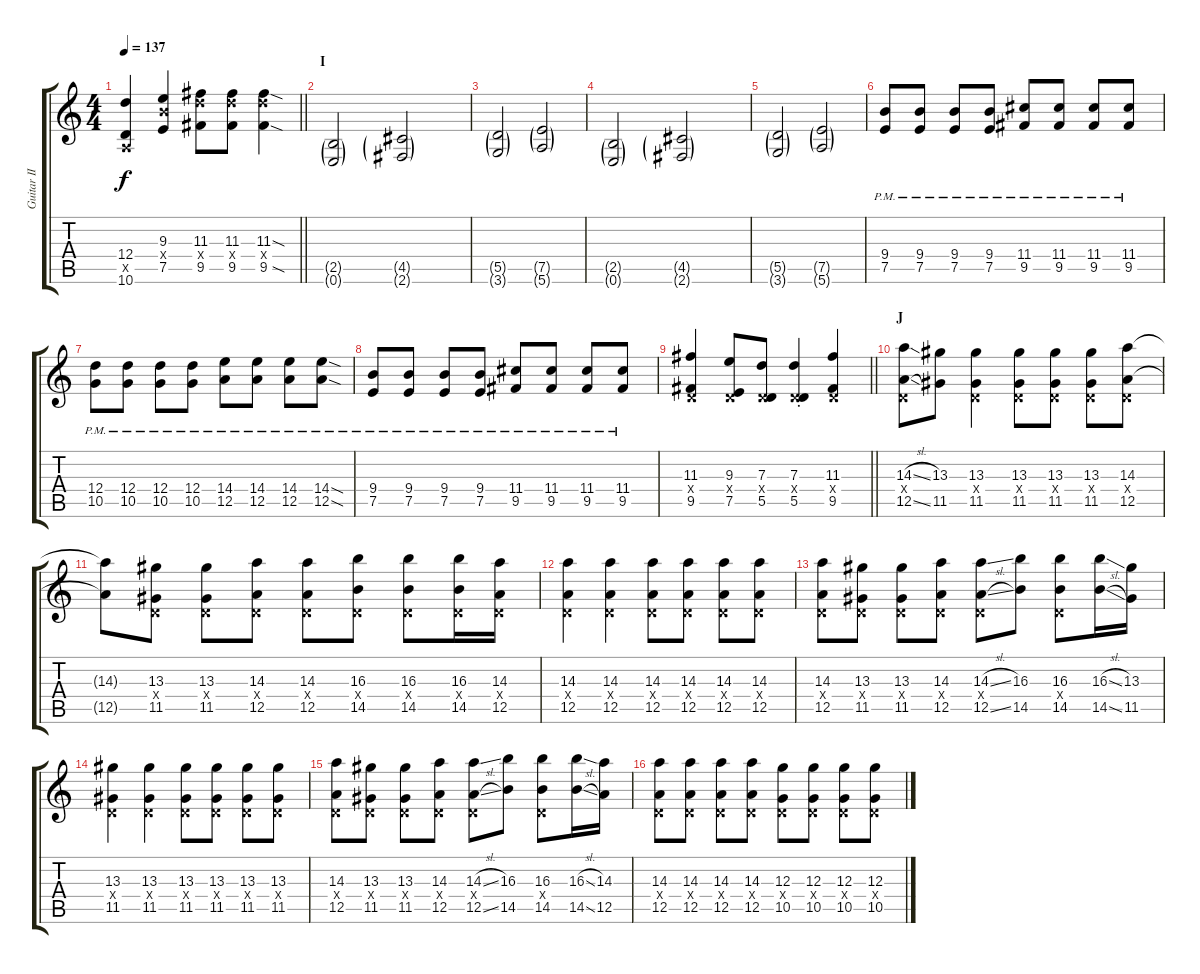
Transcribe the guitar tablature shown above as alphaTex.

\track ("Guitar II - Kita" "Guitar II ") {instrument overdrivenguitar}
\staff {score tabs}
\tuning (E4 B3 G3 D3 A2 E2) {hide}
\ts (4 4)
\tempo 137
\clef g2
\barLineRight lightlight
\ks c
(12.4 0.5{x} 10.6).4{dy f} (9.3 9.4{x} 7.5).4 (11.3 12.4{x} 9.5).8 (11.3 12.4{x} 9.5).8 (11.3{sod} 12.4{x} 9.5{sod}).4 |
\section ("" "I")
(2.5{g} 0.6{g}).2 (4.5{g} 2.6{g}).2 |
(5.5{g} 3.6{g}).2 (7.5{g} 5.6{g}).2 |
(2.5{g} 0.6{g}).2 (4.5{g} 2.6{g}).2 |
(5.5{g} 3.6{g}).2 (7.5{g} 5.6{g}).2 |
(9.4{pm} 7.5{pm}).8 (9.4{pm} 7.5{pm}).8 (9.4{pm} 7.5{pm}).8 (9.4{pm} 7.5{pm}).8 (11.4{pm} 9.5{pm}).8 (11.4{pm} 9.5{pm}).8 (11.4{pm} 9.5{pm}).8 (11.4{pm} 9.5{pm}).8 |
(12.4{pm} 10.5{pm}).8 (12.4{pm} 10.5{pm}).8 (12.4{pm} 10.5{pm}).8 (12.4{pm} 10.5{pm}).8 (14.4{pm} 12.5{pm}).8 (14.4{pm} 12.5{pm}).8 (14.4{pm} 12.5{pm}).8 (14.4{sod pm} 12.5{sod pm}).8 |
(9.4{pm} 7.5{pm}).8 (9.4{pm} 7.5{pm}).8 (9.4{pm} 7.5{pm}).8 (9.4{pm} 7.5{pm}).8 (11.4{pm} 9.5{pm}).8 (11.4{pm} 9.5{pm}).8 (11.4{pm} 9.5{pm}).8 (11.4{pm} 9.5{pm}).8 |
\barLineRight lightlight
(11.3 0.4{x} 9.5).4 (9.3 0.4{x} 7.5).8 (7.3 0.4{x} 5.5).8 (7.3{st} 0.4{x} 5.5{st}).4 (11.3 0.4{x} 9.5).4 |
\section ("" "J")
(14.3{sl} 0.4{x} 12.5{sl}).8 (13.3 11.5).8 (13.3 0.4{x} 11.5).4 (13.3 0.4{x} 11.5).8 (13.3 0.4{x} 11.5).8 (13.3 0.4{x} 11.5).8 (14.3 0.4{x} 12.5).8 |
(14.3{t} 12.5{t}).8 (13.3 0.4{x} 11.5).8 (13.3 0.4{x} 11.5).8 (14.3 0.4{x} 12.5).8 (14.3 0.4{x} 12.5).8 (16.3 0.4{x} 14.5).8 (16.3 0.4{x} 14.5).8 (16.3 0.4{x} 14.5).16 (14.3 0.4{x} 12.5).16 |
(14.3 0.4{x} 12.5).4 (14.3 0.4{x} 12.5).4 (14.3 0.4{x} 12.5).8 (14.3 0.4{x} 12.5).8 (14.3 0.4{x} 12.5).8 (14.3 0.4{x} 12.5).8 |
(14.3 0.4{x} 12.5).8 (13.3 0.4{x} 11.5).8 (13.3 0.4{x} 11.5).8 (14.3 0.4{x} 12.5).8 (14.3{sl} 0.4{x} 12.5{sl}).8 (16.3 14.5).8 (16.3 0.4{x} 14.5).8 (16.3{sl} 14.5{sl}).16 (13.3 11.5).16 |
(13.3 0.4{x} 11.5).4 (13.3 0.4{x} 11.5).4 (13.3 0.4{x} 11.5).8 (13.3 0.4{x} 11.5).8 (13.3 0.4{x} 11.5).8 (13.3 0.4{x} 11.5).8 |
(14.3 0.4{x} 12.5).8 (13.3 0.4{x} 11.5).8 (13.3 0.4{x} 11.5).8 (14.3 0.4{x} 12.5).8 (14.3{sl} 0.4{x} 12.5{sl}).8 (16.3 14.5).8 (16.3 0.4{x} 14.5).8 (16.3{sl} 14.5{sl}).16 (14.3 12.5).16 |
(14.3 0.4{x} 12.5).8 (14.3 0.4{x} 12.5).8 (14.3 0.4{x} 12.5).8 (14.3 0.4{x} 12.5).8 (12.3 0.4{x} 10.5).8 (12.3 0.4{x} 10.5).8 (12.3 0.4{x} 10.5).8 (12.3 0.4{x} 10.5).8
